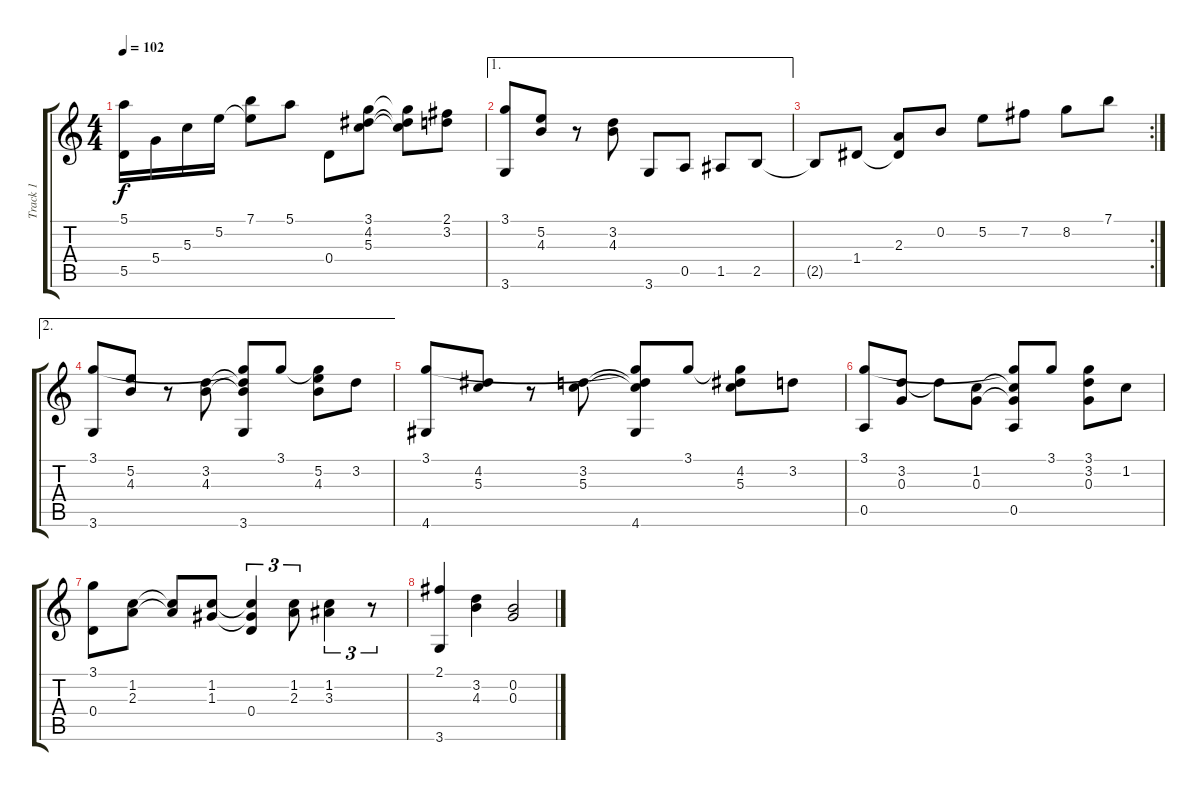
\track ("Track 1" "Track 1") {instrument electricguitarjazz}
\staff {score tabs}
\tuning (E4 B3 G3 D3 A2 E2) {hide}
\ts (4 4)
\tempo 102
\clef g2
\ks c
(5.1 5.5).16{dy f} 5.4.16 5.3.16 5.2.16 (7.1 5.2{t}).8 5.1.8 0.4.8 (3.1 4.2 5.3).8 (3.1{t} 4.2{t} 5.3{t}).8 (2.1 3.2).8 |
\ae 1
(3.1 3.6).8 (5.2 4.3).8 r.8 (3.2 4.3).8 3.6.8 0.5.8 1.5.8 2.5.8 |
\rc 2
2.5{t}.8 1.4.8 (2.3 1.4{t}).8 0.2.8 5.2.8 7.2.8 8.2.8 7.1.8 |
\ae 2
(3.1 3.6).8 (5.2 4.3).8 r.8 (3.2 4.3).8 (3.1{t} 3.2{t} 4.3{t} 3.6).8 3.1.8 (3.1{t} 5.2 4.3).8 3.2.8 |
(3.1 4.6).8 (4.2 5.3).8 r.8 (3.2 5.3).8 (3.1{t} 3.2{t} 5.3{t} 4.6).8 3.1.8 (3.1{t} 4.2 5.3).8 3.2.8 |
(3.1 0.5).8 (3.2 0.3).8 3.2{t}.8 (1.2 0.3).8 (3.1{t} 1.2{t} 0.3{t} 0.5).8 3.1.8 (3.1 3.2 0.3).8 1.2.8 |
(3.1 0.4).8 (1.2 2.3).8 (1.2{t} 2.3{t}).8 (1.2 1.3).8 (1.2{t} 1.3{t} 0.4).4{tu (3 2)} (1.2 2.3).8{tu (3 2)} (1.2 3.3).4{tu (3 2)} r.8{tu (3 2)} |
(2.1 3.6).4 (3.2 4.3).4 (0.2 0.3).2
